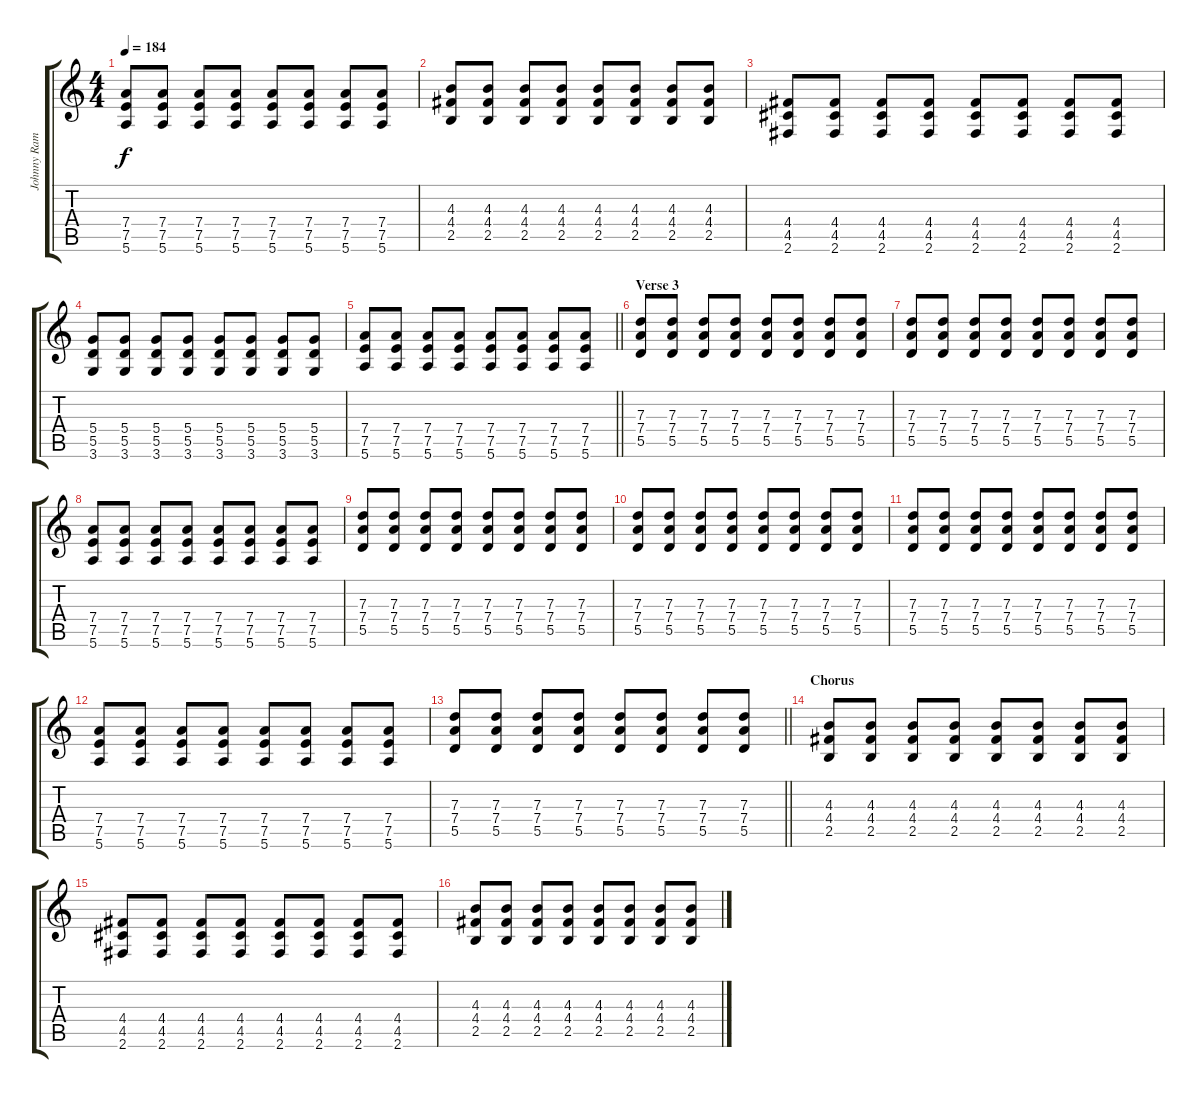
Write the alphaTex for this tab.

\track ("Johnny Ramone" "Johnny Ram") {instrument distortionguitar}
\staff {score tabs}
\tuning (E4 B3 G3 D3 A2 E2) {hide}
\ts (4 4)
\tempo 184
\clef g2
\ks c
(7.4 7.5 5.6).8{dy f} (7.4 7.5 5.6).8 (7.4 7.5 5.6).8 (7.4 7.5 5.6).8 (7.4 7.5 5.6).8 (7.4 7.5 5.6).8 (7.4 7.5 5.6).8 (7.4 7.5 5.6).8 |
(4.3 4.4 2.5).8 (4.3 4.4 2.5).8 (4.3 4.4 2.5).8 (4.3 4.4 2.5).8 (4.3 4.4 2.5).8 (4.3 4.4 2.5).8 (4.3 4.4 2.5).8 (4.3 4.4 2.5).8 |
(4.4 4.5 2.6).8 (4.4 4.5 2.6).8 (4.4 4.5 2.6).8 (4.4 4.5 2.6).8 (4.4 4.5 2.6).8 (4.4 4.5 2.6).8 (4.4 4.5 2.6).8 (4.4 4.5 2.6).8 |
(5.4 5.5 3.6).8 (5.4 5.5 3.6).8 (5.4 5.5 3.6).8 (5.4 5.5 3.6).8 (5.4 5.5 3.6).8 (5.4 5.5 3.6).8 (5.4 5.5 3.6).8 (5.4 5.5 3.6).8 |
\barLineRight lightlight
(7.4 7.5 5.6).8 (7.4 7.5 5.6).8 (7.4 7.5 5.6).8 (7.4 7.5 5.6).8 (7.4 7.5 5.6).8 (7.4 7.5 5.6).8 (7.4 7.5 5.6).8 (7.4 7.5 5.6).8 |
\section ("" "Verse 3")
(7.3 7.4 5.5).8 (7.3 7.4 5.5).8 (7.3 7.4 5.5).8 (7.3 7.4 5.5).8 (7.3 7.4 5.5).8 (7.3 7.4 5.5).8 (7.3 7.4 5.5).8 (7.3 7.4 5.5).8 |
(7.3 7.4 5.5).8 (7.3 7.4 5.5).8 (7.3 7.4 5.5).8 (7.3 7.4 5.5).8 (7.3 7.4 5.5).8 (7.3 7.4 5.5).8 (7.3 7.4 5.5).8 (7.3 7.4 5.5).8 |
(7.4 7.5 5.6).8 (7.4 7.5 5.6).8 (7.4 7.5 5.6).8 (7.4 7.5 5.6).8 (7.4 7.5 5.6).8 (7.4 7.5 5.6).8 (7.4 7.5 5.6).8 (7.4 7.5 5.6).8 |
(7.3 7.4 5.5).8 (7.3 7.4 5.5).8 (7.3 7.4 5.5).8 (7.3 7.4 5.5).8 (7.3 7.4 5.5).8 (7.3 7.4 5.5).8 (7.3 7.4 5.5).8 (7.3 7.4 5.5).8 |
(7.3 7.4 5.5).8 (7.3 7.4 5.5).8 (7.3 7.4 5.5).8 (7.3 7.4 5.5).8 (7.3 7.4 5.5).8 (7.3 7.4 5.5).8 (7.3 7.4 5.5).8 (7.3 7.4 5.5).8 |
(7.3 7.4 5.5).8 (7.3 7.4 5.5).8 (7.3 7.4 5.5).8 (7.3 7.4 5.5).8 (7.3 7.4 5.5).8 (7.3 7.4 5.5).8 (7.3 7.4 5.5).8 (7.3 7.4 5.5).8 |
(7.4 7.5 5.6).8 (7.4 7.5 5.6).8 (7.4 7.5 5.6).8 (7.4 7.5 5.6).8 (7.4 7.5 5.6).8 (7.4 7.5 5.6).8 (7.4 7.5 5.6).8 (7.4 7.5 5.6).8 |
\barLineRight lightlight
(7.3 7.4 5.5).8 (7.3 7.4 5.5).8 (7.3 7.4 5.5).8 (7.3 7.4 5.5).8 (7.3 7.4 5.5).8 (7.3 7.4 5.5).8 (7.3 7.4 5.5).8 (7.3 7.4 5.5).8 |
\section ("" "Chorus")
(4.3 4.4 2.5).8 (4.3 4.4 2.5).8 (4.3 4.4 2.5).8 (4.3 4.4 2.5).8 (4.3 4.4 2.5).8 (4.3 4.4 2.5).8 (4.3 4.4 2.5).8 (4.3 4.4 2.5).8 |
(4.4 4.5 2.6).8 (4.4 4.5 2.6).8 (4.4 4.5 2.6).8 (4.4 4.5 2.6).8 (4.4 4.5 2.6).8 (4.4 4.5 2.6).8 (4.4 4.5 2.6).8 (4.4 4.5 2.6).8 |
(4.3 4.4 2.5).8 (4.3 4.4 2.5).8 (4.3 4.4 2.5).8 (4.3 4.4 2.5).8 (4.3 4.4 2.5).8 (4.3 4.4 2.5).8 (4.3 4.4 2.5).8 (4.3 4.4 2.5).8
